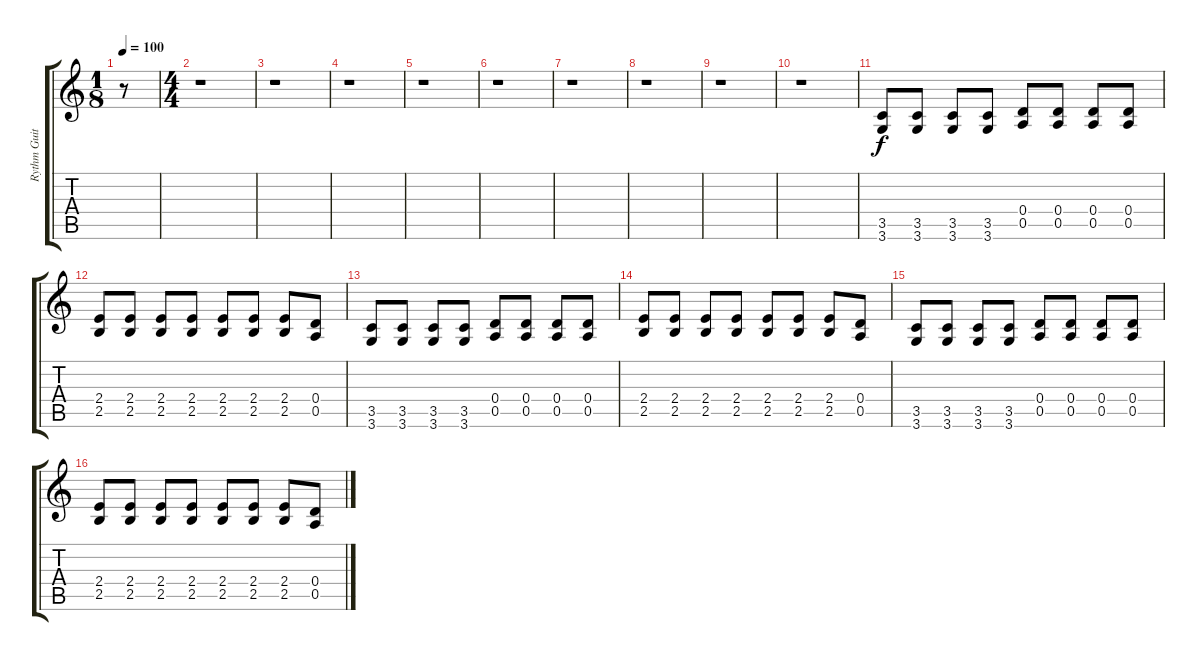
\track ("Rythm Guitar" "Rythm Guit") {instrument distortionguitar}
\staff {score tabs}
\tuning (E4 B3 G3 D3 A2 E2) {hide}
\ts (1 8)
\tempo 100
\clef g2
\ks c
r.8{dy f instrument distortionguitar} |
\ts (4 4)
r.1 |
r.1 |
r.1 |
r.1 |
r.1 |
r.1 |
r.1 |
r.1 |
r.1 |
(3.5 3.6).8{volume 13} (3.5 3.6).8 (3.5 3.6).8 (3.5 3.6).8 (0.4 0.5).8 (0.4 0.5).8 (0.4 0.5).8 (0.4 0.5).8 |
(2.4 2.5).8 (2.4 2.5).8 (2.4 2.5).8 (2.4 2.5).8 (2.4 2.5).8 (2.4 2.5).8 (2.4 2.5).8 (0.4 0.5).8 |
(3.5 3.6).8 (3.5 3.6).8 (3.5 3.6).8 (3.5 3.6).8 (0.4 0.5).8 (0.4 0.5).8 (0.4 0.5).8 (0.4 0.5).8 |
(2.4 2.5).8 (2.4 2.5).8 (2.4 2.5).8 (2.4 2.5).8 (2.4 2.5).8 (2.4 2.5).8 (2.4 2.5).8 (0.4 0.5).8 |
(3.5 3.6).8 (3.5 3.6).8 (3.5 3.6).8 (3.5 3.6).8 (0.4 0.5).8 (0.4 0.5).8 (0.4 0.5).8 (0.4 0.5).8 |
(2.4 2.5).8 (2.4 2.5).8 (2.4 2.5).8 (2.4 2.5).8 (2.4 2.5).8 (2.4 2.5).8 (2.4 2.5).8 (0.4 0.5).8
